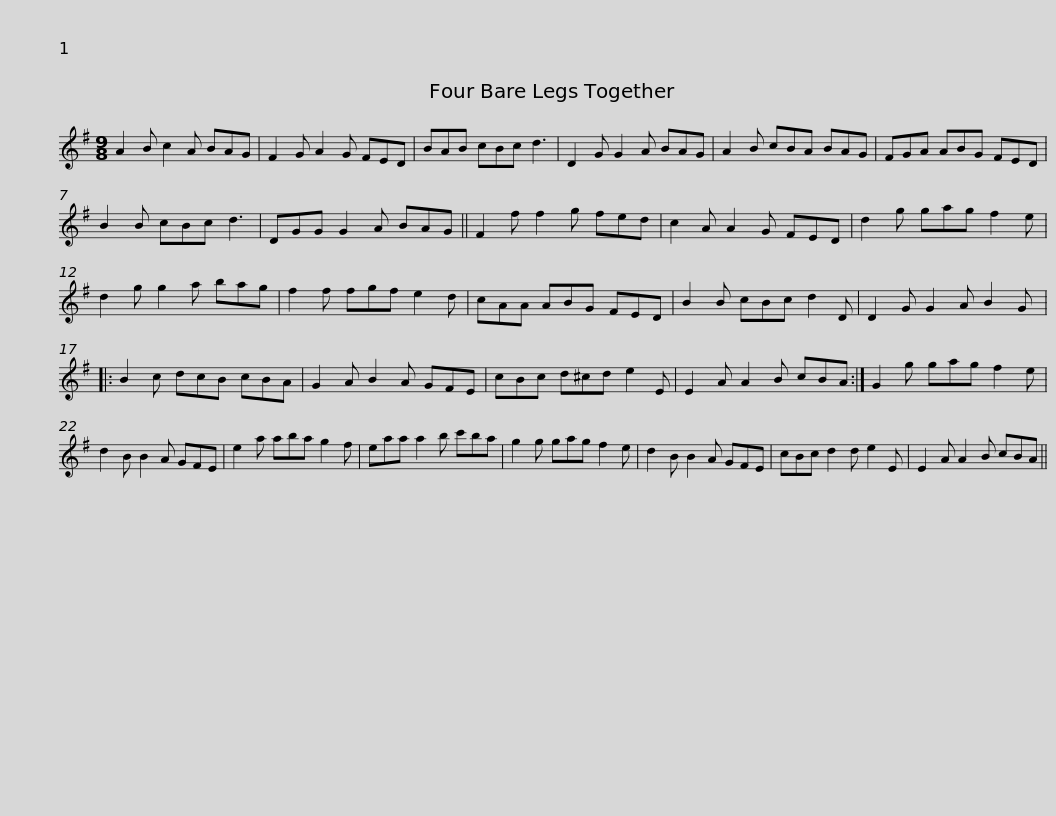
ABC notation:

X:1
L:1/8
M:9/8
I:linebreak $
K:G
V:1 treble
V:1
 A2 B c2 A BAG | F2 G A2 G FED | BAB cBc d3 | D2 G G2 A BAG | A2 B cBA BAG |$ %5
 FGA ABG FED | B2 B cBc d3 | DGG G2 A BAG || F2 f f2 g fed | c2 A A2 G FED |$ %10
 d2 g gag f2 e | d2 g g2 a bag | f2 f fgf e2 d | cAA ABG FED | B2 B cBc d2 D |$ %15
 D2 G G2 A B2 G |: B2 c dcB cBA | G2 A B2 A GFE | cBc d^cd e2 E | E2 A A2 B cBA :|$ %20
 G2 g gag f2 e | d2 B B2 A GFE | e2 a aba g2 f | eaa a2 b c'ba | g2 g gag f2 e |$ %25
 d2 B B2 A GFE | cBc d2 d e2 E | E2 A A2 B cBA || %28
